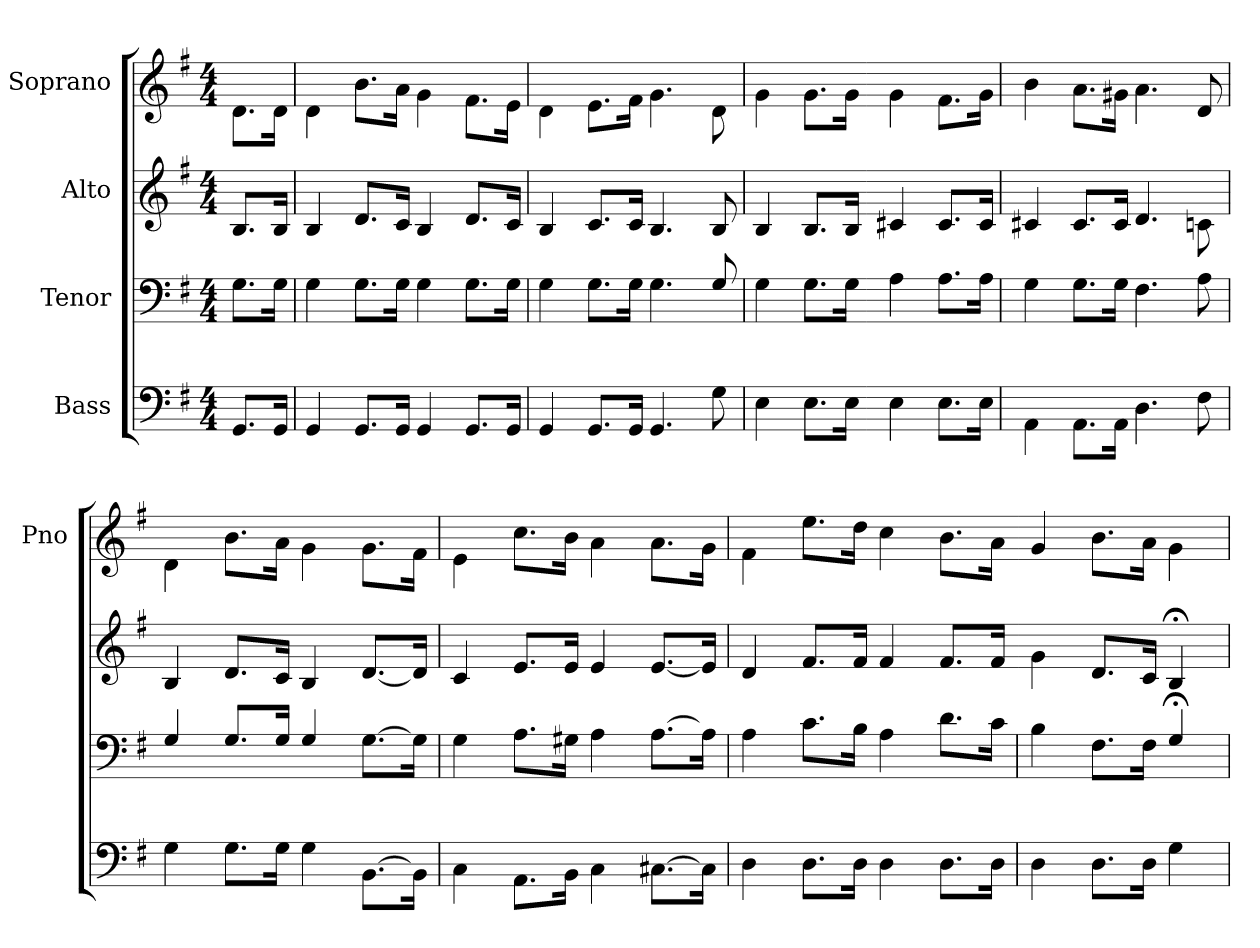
**kern	**kern	**kern	**kern
*part4	*part3	*part2	*part1
*staff4	*staff3	*staff2	*staff1
*I"Bass	*I"Tenor	*I"Alto	*I"Soprano
*	*	*	*I'Pno
*clefF4	*clefF4	*clefG2	*clefG2
*k[f#]	*k[f#]	*k[f#]	*k[f#]
*G:	*G:	*G:	*G:
*M4/4	*M4/4	*M4/4	*M4/4
=	=	=	=
8.GG/L	8.G\L	8.B/L	8.d\L
16GG/Jk	16G\Jk	16B/Jk	16d\Jk
=	=	=	=
4GG/	4G\	4B/	4d\
8.GG/L	8.G\L	8.d/L	8.b\L
16GG/Jk	16G\Jk	16c/Jk	16a\Jk
4GG/	4G\	4B/	4g\
8.GG/L	8.G\L	8.d/L	8.f#\L
16GG/Jk	16G\Jk	16c/Jk	16e\Jk
=	=	=	=
4GG/	4G\	4B/	4d\
8.GG/L	8.G\L	8.c/L	8.e\L
16GG/Jk	16G\Jk	16c/Jk	16f#\Jk
4.GG/	4.G\	4.B/	4.g\
8G\	8G/	8B/	8d\
=	=	=	=
4E\	4G\	4B/	4g\
8.E\L	8.G\L	8.B/L	8.g\L
16E\Jk	16G\Jk	16B/Jk	16g\Jk
=-	=-	=-	=-
4E\	4A\	4c#X/	4g\
8.E\L	8.A\L	8.c#/L	8.f#\L
16E\Jk	16A\Jk	16c#/Jk	16g\Jk
=	=	=	=
4AA\	4G\	4c#X/	4b\
8.AA\L	8.G\L	8.c#/L	8.a\L
16AA\Jk	16G\Jk	16c#/Jk	16g#X\Jk
4.D\	4.F#\	4.d/	4.a\
8F#\	8A\	8cn\	8d/
=	=	=	=
4G\	4G/	4B/	4d\
8.G\L	8.G/L	8.d/L	8.b\L
16G\Jk	16G/Jk	16c/Jk	16a\Jk
4G\	4G/	4B/	4g\
[8.BB\L	[8.G\L	[8.d/L	8.g\L
16BB\Jk]	16G\Jk]	16d/Jk]	16f#\Jk
=	=	=	=
4C\	4G\	4c/	4e\
8.AA\L	8.A\L	8.e/L	8.cc\L
16BB\Jk	16G#X\Jk	16e/Jk	16b\Jk
4C\	4A\	4e/	4a\
[8.C#X\L	[8.A\L	[8.e/L	8.a\L
16C#\Jk]	16A\Jk]	16e/Jk]	16g\Jk
=	=	=	=
4D\	4A\	4d/	4f#\
8.D\L	8.c\L	8.f#/L	8.ee\L
16D\Jk	16B\Jk	16f#/Jk	16dd\Jk
4D\	4A\	4f#/	4cc\
8.D\L	8.d\L	8.f#/L	8.b\L
16D\Jk	16c\Jk	16f#/Jk	16a\Jk
=	=	=-	=-
4D\	4B\	4g\	4g/
8.D\L	8.F#\L	8.d/L	8.b\L
16D\Jk	16F#\Jk	16c/Jk	16a\Jk
4G\	4G;/	4B;</	4g\
=	=	=	=
*-	*-	*-	*-
